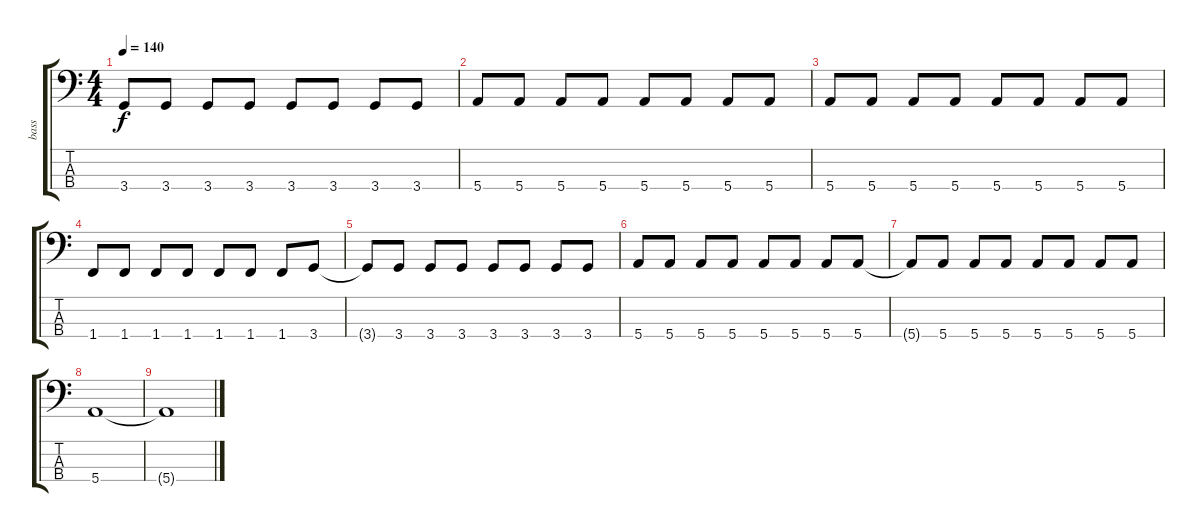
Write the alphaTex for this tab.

\track ("bass" "bass") {instrument electricbasspick}
\staff {score tabs}
\tuning (G2 D2 A1 E1) {hide}
\ts (4 4)
\tempo 140
\clef f4
\ks c
3.4{t}.8{dy f} 3.4.8 3.4.8 3.4.8 3.4.8 3.4.8 3.4.8 3.4.8 |
5.4.8 5.4.8 5.4.8 5.4.8 5.4.8 5.4.8 5.4.8 5.4.8 |
5.4.8 5.4.8 5.4.8 5.4.8 5.4.8 5.4.8 5.4.8 5.4.8 |
1.4.8 1.4.8 1.4.8 1.4.8 1.4.8 1.4.8 1.4.8 3.4.8 |
3.4{t}.8 3.4.8 3.4.8 3.4.8 3.4.8 3.4.8 3.4.8 3.4.8 |
5.4.8 5.4.8 5.4.8 5.4.8 5.4.8 5.4.8 5.4.8 5.4.8 |
5.4{t}.8 5.4.8 5.4.8 5.4.8 5.4.8 5.4.8 5.4.8 5.4.8 |
5.4.1 |
5.4{t}.1
